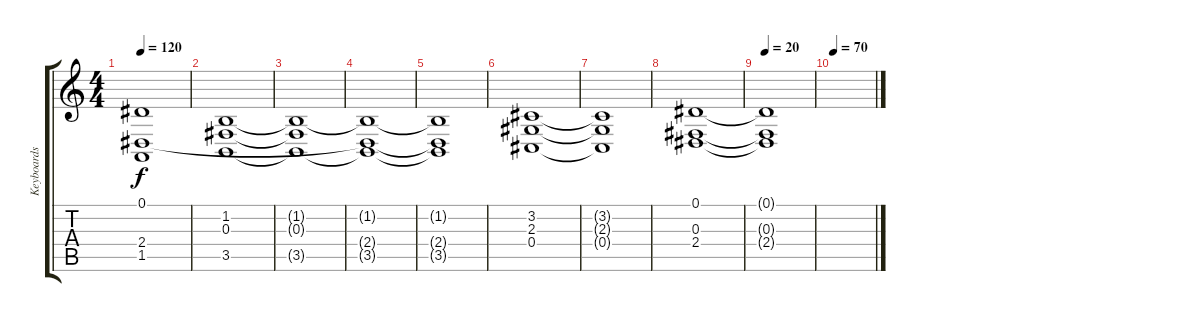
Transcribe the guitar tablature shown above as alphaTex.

\track ("Keyboards" "Keyboards") {instrument voiceoohs}
\staff {score tabs}
\tuning (Eb4 Bb3 Gb3 Db3 Ab2 Eb2) {hide}
\ts (4 4)
\tempo 120
\clef g2
\ks c
(0.1{t} 2.4{t} 1.5{t}).1{dy f} |
(1.2 0.3 3.5).1 |
(1.2{t} 0.3{t} 3.5{t}).1 |
(1.2{t} 2.4{t} 3.5{t}).1 |
(1.2{t} 2.4{t} 3.5{t}).1 |
(3.2 2.3 0.4).1 |
(3.2{t} 2.3{t} 0.4{t}).1 |
(0.1 0.3 2.4).1 |
\tempo 20
(0.1{t} 0.3{t} 2.4{t}).1 |
\tempo 70
